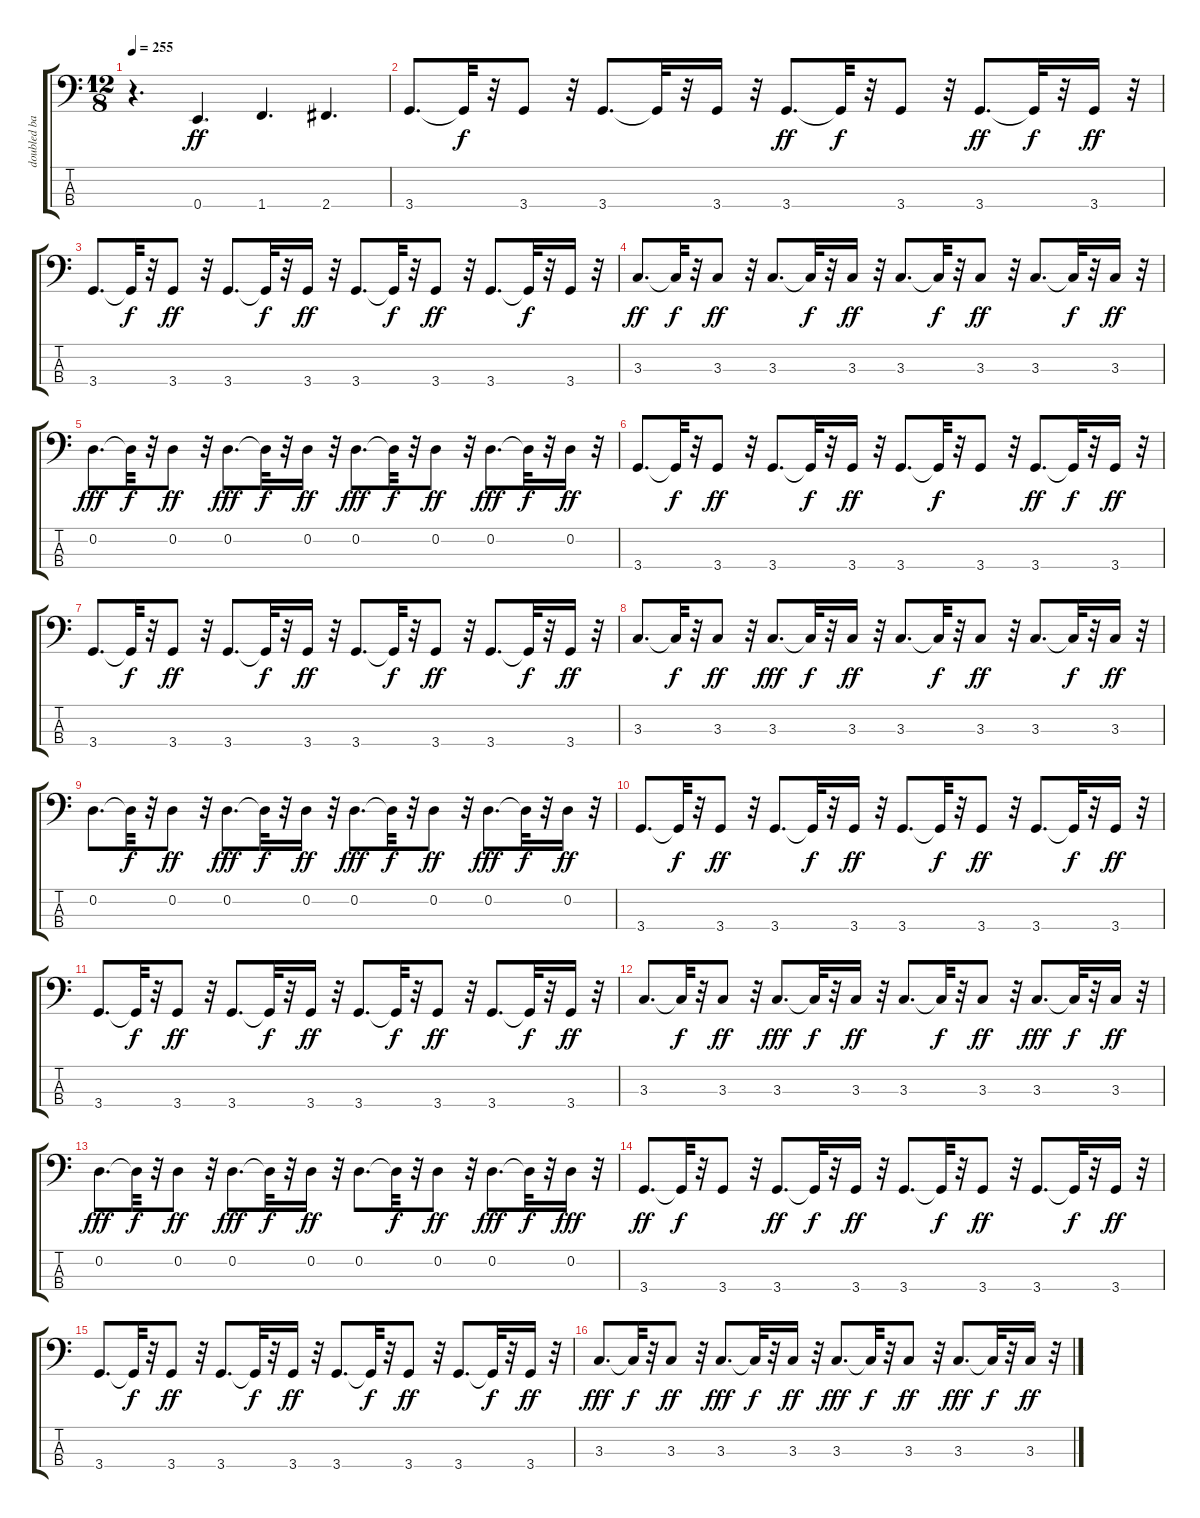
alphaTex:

\track ("doubled bass        " "doubled ba") {instrument electricbassfinger}
\staff {score tabs}
\tuning (G2 D2 A1 E1) {hide}
\ts (12 8)
\tempo 255
\clef f4
\ks c
r.4{d dy ff} 0.4.4{d} 1.4.4{d} 2.4.4{d} |
3.4.8{d} 3.4{t}.32{dy f} r.32 3.4.8 r.32 3.4.8{d} 3.4{t}.32 r.32 3.4.16 r.32 3.4.8{d dy ff} 3.4{t}.32{dy f} r.32 3.4.8 r.32 3.4.8{d dy ff} 3.4{t}.32{dy f} r.32 3.4.16{dy ff} r.32 |
3.4.8{d} 3.4{t}.32{dy f} r.32 3.4.8{dy ff} r.32 3.4.8{d} 3.4{t}.32{dy f} r.32 3.4.16{dy ff} r.32 3.4.8{d} 3.4{t}.32{dy f} r.32 3.4.8{dy ff} r.32 3.4.8{d} 3.4{t}.32{dy f} r.32 3.4.16 r.32 |
3.3.8{d dy ff} 3.3{t}.32{dy f} r.32 3.3.8{dy ff} r.32 3.3.8{d} 3.3{t}.32{dy f} r.32 3.3.16{dy ff} r.32 3.3.8{d} 3.3{t}.32{dy f} r.32 3.3.8{dy ff} r.32 3.3.8{d} 3.3{t}.32{dy f} r.32 3.3.16{dy ff} r.32 |
0.2.8{d dy fff} 0.2{t}.32{dy f} r.32 0.2.8{dy ff} r.32 0.2.8{d dy fff} 0.2{t}.32{dy f} r.32 0.2.16{dy ff} r.32 0.2.8{d dy fff} 0.2{t}.32{dy f} r.32 0.2.8{dy ff} r.32 0.2.8{d dy fff} 0.2{t}.32{dy f} r.32 0.2.16{dy ff} r.32 |
3.4.8{d} 3.4{t}.32{dy f} r.32 3.4.8{dy ff} r.32 3.4.8{d} 3.4{t}.32{dy f} r.32 3.4.16{dy ff} r.32 3.4.8{d} 3.4{t}.32{dy f} r.32 3.4.8 r.32 3.4.8{d dy ff} 3.4{t}.32{dy f} r.32 3.4.16{dy ff} r.32 |
3.4.8{d} 3.4{t}.32{dy f} r.32 3.4.8{dy ff} r.32 3.4.8{d} 3.4{t}.32{dy f} r.32 3.4.16{dy ff} r.32 3.4.8{d} 3.4{t}.32{dy f} r.32 3.4.8{dy ff} r.32 3.4.8{d} 3.4{t}.32{dy f} r.32 3.4.16{dy ff} r.32 |
3.3.8{d} 3.3{t}.32{dy f} r.32 3.3.8{dy ff} r.32 3.3.8{d dy fff} 3.3{t}.32{dy f} r.32 3.3.16{dy ff} r.32 3.3.8{d} 3.3{t}.32{dy f} r.32 3.3.8{dy ff} r.32 3.3.8{d} 3.3{t}.32{dy f} r.32 3.3.16{dy ff} r.32 |
0.2.8{d} 0.2{t}.32{dy f} r.32 0.2.8{dy ff} r.32 0.2.8{d dy fff} 0.2{t}.32{dy f} r.32 0.2.16{dy ff} r.32 0.2.8{d dy fff} 0.2{t}.32{dy f} r.32 0.2.8{dy ff} r.32 0.2.8{d dy fff} 0.2{t}.32{dy f} r.32 0.2.16{dy ff} r.32 |
3.4.8{d} 3.4{t}.32{dy f} r.32 3.4.8{dy ff} r.32 3.4.8{d} 3.4{t}.32{dy f} r.32 3.4.16{dy ff} r.32 3.4.8{d} 3.4{t}.32{dy f} r.32 3.4.8{dy ff} r.32 3.4.8{d} 3.4{t}.32{dy f} r.32 3.4.16{dy ff} r.32 |
3.4.8{d} 3.4{t}.32{dy f} r.32 3.4.8{dy ff} r.32 3.4.8{d} 3.4{t}.32{dy f} r.32 3.4.16{dy ff} r.32 3.4.8{d} 3.4{t}.32{dy f} r.32 3.4.8{dy ff} r.32 3.4.8{d} 3.4{t}.32{dy f} r.32 3.4.16{dy ff} r.32 |
3.3.8{d} 3.3{t}.32{dy f} r.32 3.3.8{dy ff} r.32 3.3.8{d dy fff} 3.3{t}.32{dy f} r.32 3.3.16{dy ff} r.32 3.3.8{d} 3.3{t}.32{dy f} r.32 3.3.8{dy ff} r.32 3.3.8{d dy fff} 3.3{t}.32{dy f} r.32 3.3.16{dy ff} r.32 |
0.2.8{d dy fff} 0.2{t}.32{dy f} r.32 0.2.8{dy ff} r.32 0.2.8{d dy fff} 0.2{t}.32{dy f} r.32 0.2.16{dy ff} r.32 0.2.8{d} 0.2{t}.32{dy f} r.32 0.2.8{dy ff} r.32 0.2.8{d dy fff} 0.2{t}.32{dy f} r.32 0.2.16{dy fff} r.32 |
3.4.8{d dy ff} 3.4{t}.32{dy f} r.32 3.4.8 r.32 3.4.8{d dy ff} 3.4{t}.32{dy f} r.32 3.4.16{dy ff} r.32 3.4.8{d} 3.4{t}.32{dy f} r.32 3.4.8{dy ff} r.32 3.4.8{d} 3.4{t}.32{dy f} r.32 3.4.16{dy ff} r.32 |
3.4.8{d} 3.4{t}.32{dy f} r.32 3.4.8{dy ff} r.32 3.4.8{d} 3.4{t}.32{dy f} r.32 3.4.16{dy ff} r.32 3.4.8{d} 3.4{t}.32{dy f} r.32 3.4.8{dy ff} r.32 3.4.8{d} 3.4{t}.32{dy f} r.32 3.4.16{dy ff} r.32 |
3.3.8{d dy fff} 3.3{t}.32{dy f} r.32 3.3.8{dy ff} r.32 3.3.8{d dy fff} 3.3{t}.32{dy f} r.32 3.3.16{dy ff} r.32 3.3.8{d dy fff} 3.3{t}.32{dy f} r.32 3.3.8{dy ff} r.32 3.3.8{d dy fff} 3.3{t}.32{dy f} r.32 3.3.16{dy ff} r.32
